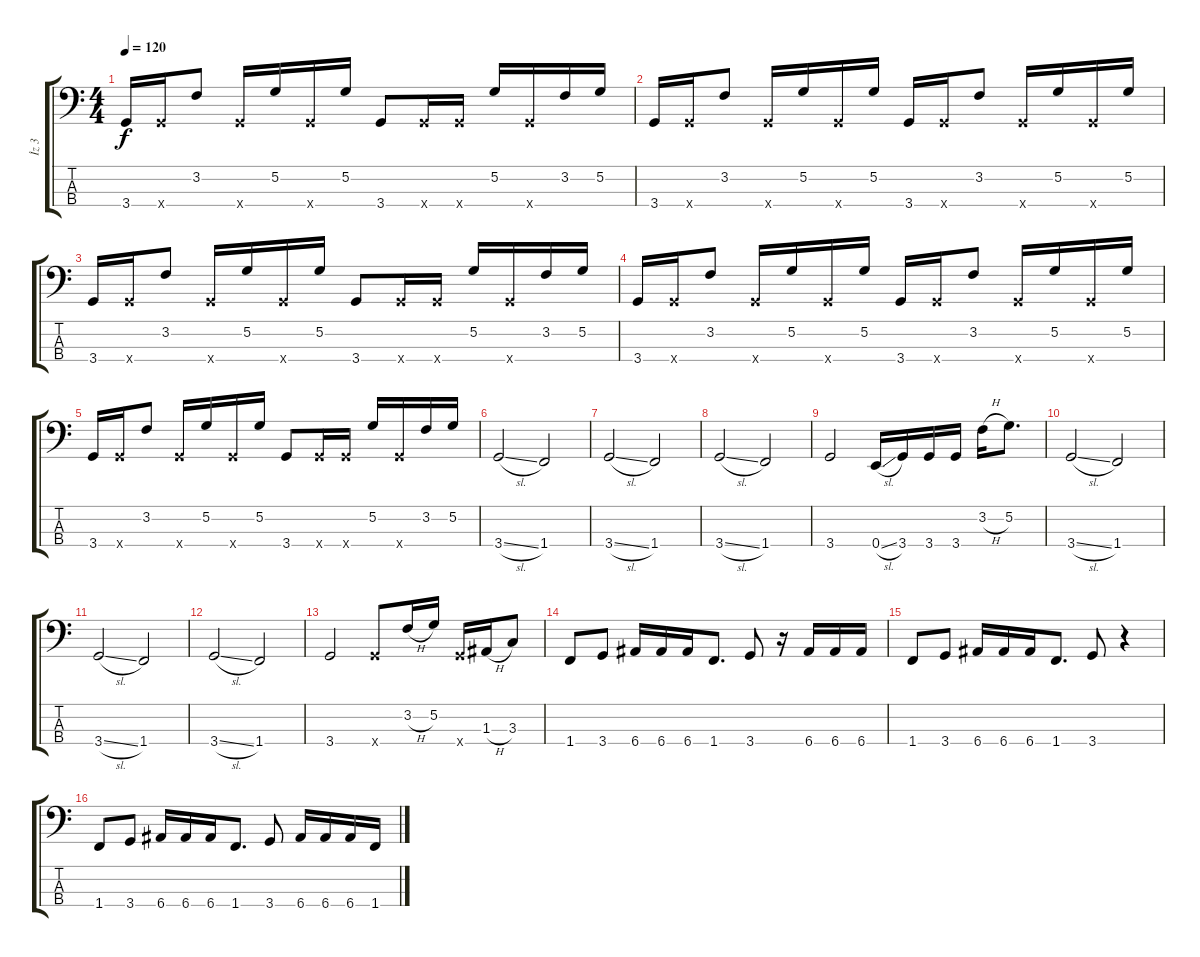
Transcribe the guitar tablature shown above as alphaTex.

\track ("İz 3" "İz 3") {instrument slapbass1}
\staff {score tabs}
\tuning (G2 D2 A1 E1) {hide}
\ts (4 4)
\tempo 120
\clef f4
\ks c
3.4.16{dy f} 3.4{x}.16 3.2.8 3.4{x}.16 5.2.16 3.4{x}.16 5.2.16 3.4.8 3.4{x}.16 3.4{x}.16 5.2.16 3.4{x}.16 3.2.16 5.2.16 |
3.4.16 3.4{x}.16 3.2.8 3.4{x}.16 5.2.16 3.4{x}.16 5.2.16 3.4.16 3.4{x}.16 3.2.8 3.4{x}.16 5.2.16 3.4{x}.16 5.2.16 |
3.4.16 3.4{x}.16 3.2.8 3.4{x}.16 5.2.16 3.4{x}.16 5.2.16 3.4.8 3.4{x}.16 3.4{x}.16 5.2.16 3.4{x}.16 3.2.16 5.2.16 |
3.4.16 3.4{x}.16 3.2.8 3.4{x}.16 5.2.16 3.4{x}.16 5.2.16 3.4.16 3.4{x}.16 3.2.8 3.4{x}.16 5.2.16 3.4{x}.16 5.2.16 |
3.4.16 3.4{x}.16 3.2.8 3.4{x}.16 5.2.16 3.4{x}.16 5.2.16 3.4.8 3.4{x}.16 3.4{x}.16 5.2.16 3.4{x}.16 3.2.16 5.2.16 |
3.4{sl}.2 1.4.2 |
3.4{sl}.2 1.4.2 |
3.4{sl}.2 1.4.2 |
3.4.2 0.4{sl}.16 3.4.16 3.4.16 3.4.16 3.2{h}.16 5.2.8{d} |
3.4{sl}.2 1.4.2 |
3.4{sl}.2 1.4.2 |
3.4{sl}.2 1.4.2 |
3.4.2 3.4{x}.8 3.2{h}.16 5.2.16 3.4{x}.16 1.3{h}.16 3.3.8 |
1.4.8{instrument electricbassfinger} 3.4.8 6.4.16 6.4.16 6.4.16 1.4.8{d} 3.4.8 r.16 6.4.16 6.4.16 6.4.16 |
1.4.8 3.4.8 6.4.16 6.4.16 6.4.16 1.4.8{d} 3.4.8 r.4 |
1.4.8 3.4.8 6.4.16 6.4.16 6.4.16 1.4.8{d} 3.4.8 6.4.16 6.4.16 6.4.16 1.4.16
